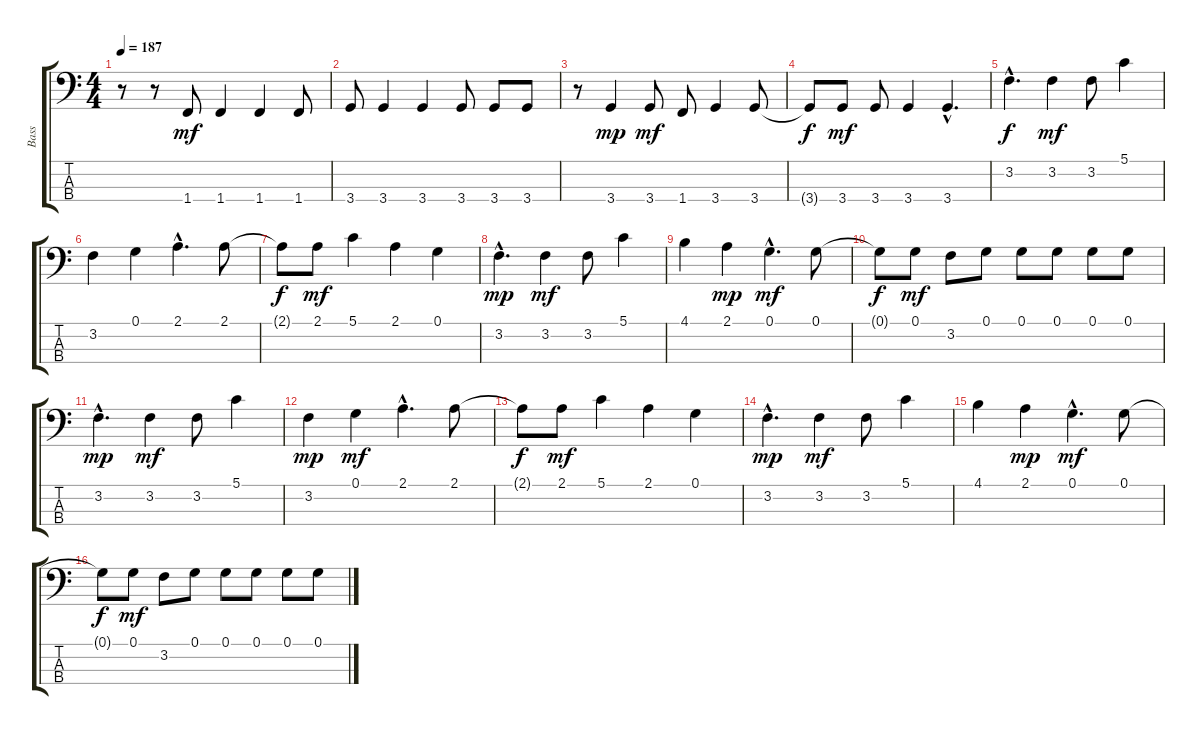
\track ("Bass" "Bass") {instrument electricbassfinger}
\staff {score tabs}
\tuning (G2 D2 A1 E1) {hide}
\ts (4 4)
\tempo 187
\clef f4
\ks c
r.8{dy mf} r.8 1.4.8 1.4.4 1.4.4 1.4.8 |
3.4.8 3.4.4 3.4.4 3.4.8 3.4.8 3.4.8 |
r.8 3.4.4{dy mp} 3.4.8{dy mf} 1.4.8 3.4.4 3.4.8 |
3.4{t}.8{dy f} 3.4.8{dy mf} 3.4.8 3.4.4 3.4{hac}.4{d} |
3.2{hac}.4{d dy f} 3.2.4{dy mf} 3.2.8 5.1.4 |
3.2.4 0.1.4 2.1{hac}.4{d} 2.1.8 |
2.1{t}.8{dy f} 2.1.8{dy mf} 5.1.4 2.1.4 0.1.4 |
3.2{hac}.4{d dy mp} 3.2.4{dy mf} 3.2.8 5.1.4 |
4.1.4 2.1.4{dy mp} 0.1{hac}.4{d dy mf} 0.1.8 |
0.1{t}.8{dy f} 0.1.8{dy mf} 3.2.8 0.1.8 0.1.8 0.1.8 0.1.8 0.1.8 |
3.2{hac}.4{d dy mp} 3.2.4{dy mf} 3.2.8 5.1.4 |
3.2.4{dy mp} 0.1.4{dy mf} 2.1{hac}.4{d} 2.1.8 |
2.1{t}.8{dy f} 2.1.8{dy mf} 5.1.4 2.1.4 0.1.4 |
3.2{hac}.4{d dy mp} 3.2.4{dy mf} 3.2.8 5.1.4 |
4.1.4 2.1.4{dy mp} 0.1{hac}.4{d dy mf} 0.1.8 |
0.1{t}.8{dy f} 0.1.8{dy mf} 3.2.8 0.1.8 0.1.8 0.1.8 0.1.8 0.1.8
